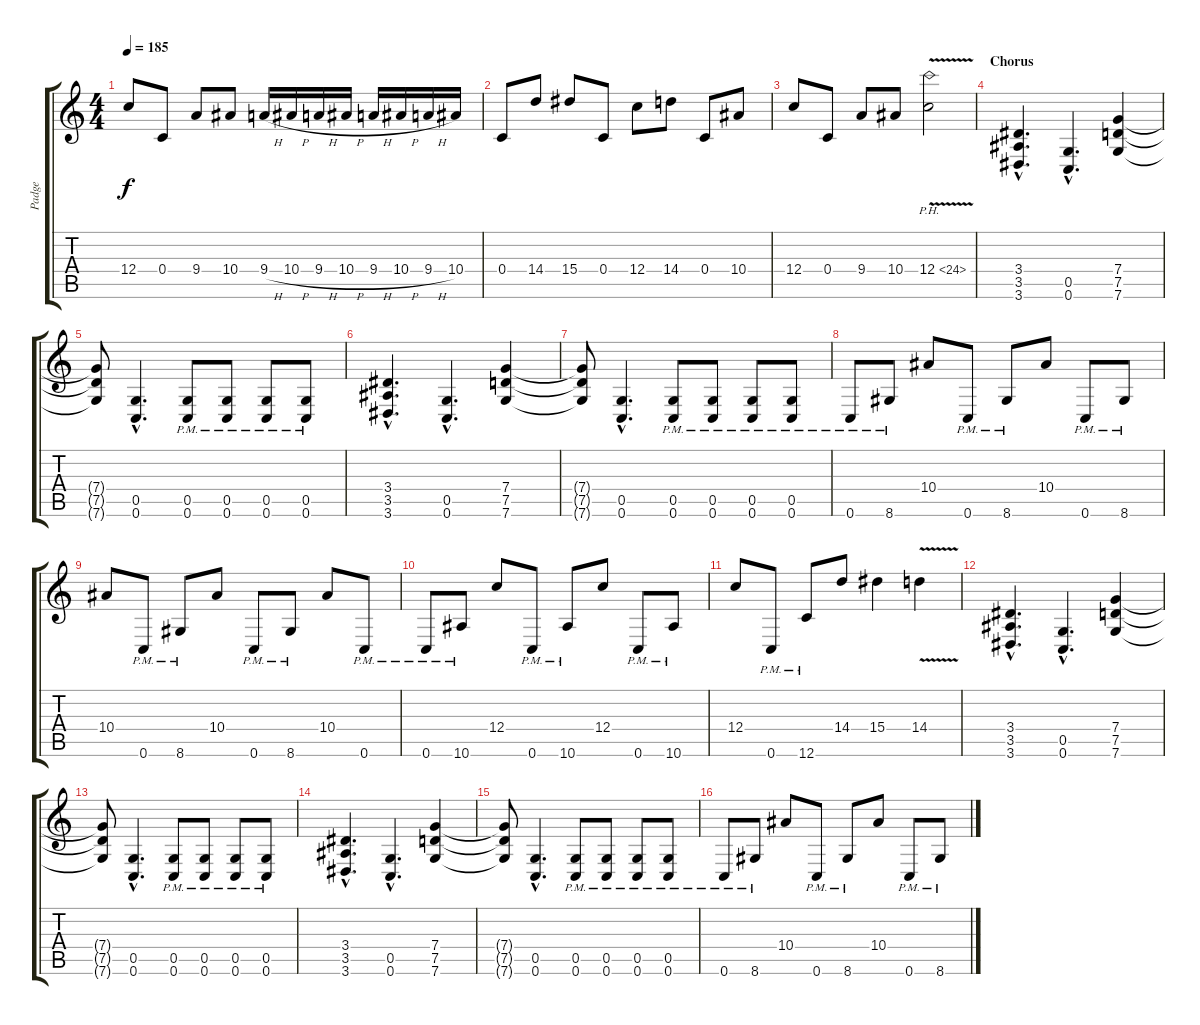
\track ("Padge" "Padge") {instrument distortionguitar}
\staff {score tabs}
\tuning (D4 A3 F3 C3 G2 C2) {hide}
\ts (4 4)
\tempo 185
\clef g2
\ks c
12.4.8{dy f} 0.4.8 9.4.8 10.4.8 9.4{h}.16 10.4{h}.16 9.4{h}.16 10.4{h}.16 9.4{h}.16 10.4{h}.16 9.4{h}.16 10.4.16 |
0.4.8 14.4.8 15.4.8 0.4.8 12.4.8 14.4.8 0.4.8 10.4.8 |
12.4.8 0.4.8 9.4.8 10.4.8 12.4{ph 12 v}.2{instrument guitarharmonics} |
\section ("" "Chorus")
(3.4{hac} 3.5{hac} 3.6{hac}).4{d instrument distortionguitar} (0.5{hac} 0.6{hac}).4{d} (7.4 7.5 7.6).4 |
(7.4{t} 7.5{t} 7.6{t}).8 (0.5{hac} 0.6{hac}).4{d} (0.5{pm} 0.6{pm}).8 (0.5{pm} 0.6{pm}).8 (0.5{pm} 0.6{pm}).8 (0.5{pm} 0.6{pm}).8 |
(3.4{hac} 3.5{hac} 3.6{hac}).4{d instrument distortionguitar} (0.5{hac} 0.6{hac}).4{d} (7.4 7.5 7.6).4 |
(7.4{t} 7.5{t} 7.6{t}).8 (0.5{hac} 0.6{hac}).4{d} (0.5{pm} 0.6{pm}).8 (0.5{pm} 0.6{pm}).8 (0.5{pm} 0.6{pm}).8 (0.5{pm} 0.6{pm}).8 |
0.6{pm}.8 8.6{pm}.8 10.4.8 0.6{pm}.8 8.6{pm}.8 10.4.8 0.6{pm}.8 8.6{pm}.8 |
10.4.8 0.6{pm}.8 8.6{pm}.8 10.4.8 0.6{pm}.8 8.6{pm}.8 10.4.8 0.6{pm}.8 |
0.6{pm}.8 10.6{pm}.8 12.4.8 0.6{pm}.8 10.6{pm}.8 12.4.8 0.6{pm}.8 10.6{pm}.8 |
12.4.8 0.6{pm}.8 12.6{pm}.8 14.4.8 15.4.4 14.4{v}.4 |
(3.4{hac} 3.5{hac} 3.6{hac}).4{d instrument distortionguitar} (0.5{hac} 0.6{hac}).4{d} (7.4 7.5 7.6).4 |
(7.4{t} 7.5{t} 7.6{t}).8 (0.5{hac} 0.6{hac}).4{d} (0.5{pm} 0.6{pm}).8 (0.5{pm} 0.6{pm}).8 (0.5{pm} 0.6{pm}).8 (0.5{pm} 0.6{pm}).8 |
(3.4{hac} 3.5{hac} 3.6{hac}).4{d instrument distortionguitar} (0.5{hac} 0.6{hac}).4{d} (7.4 7.5 7.6).4 |
(7.4{t} 7.5{t} 7.6{t}).8 (0.5{hac} 0.6{hac}).4{d} (0.5{pm} 0.6{pm}).8 (0.5{pm} 0.6{pm}).8 (0.5{pm} 0.6{pm}).8 (0.5{pm} 0.6{pm}).8 |
0.6{pm}.8 8.6{pm}.8 10.4.8 0.6{pm}.8 8.6{pm}.8 10.4.8 0.6{pm}.8 8.6{pm}.8
